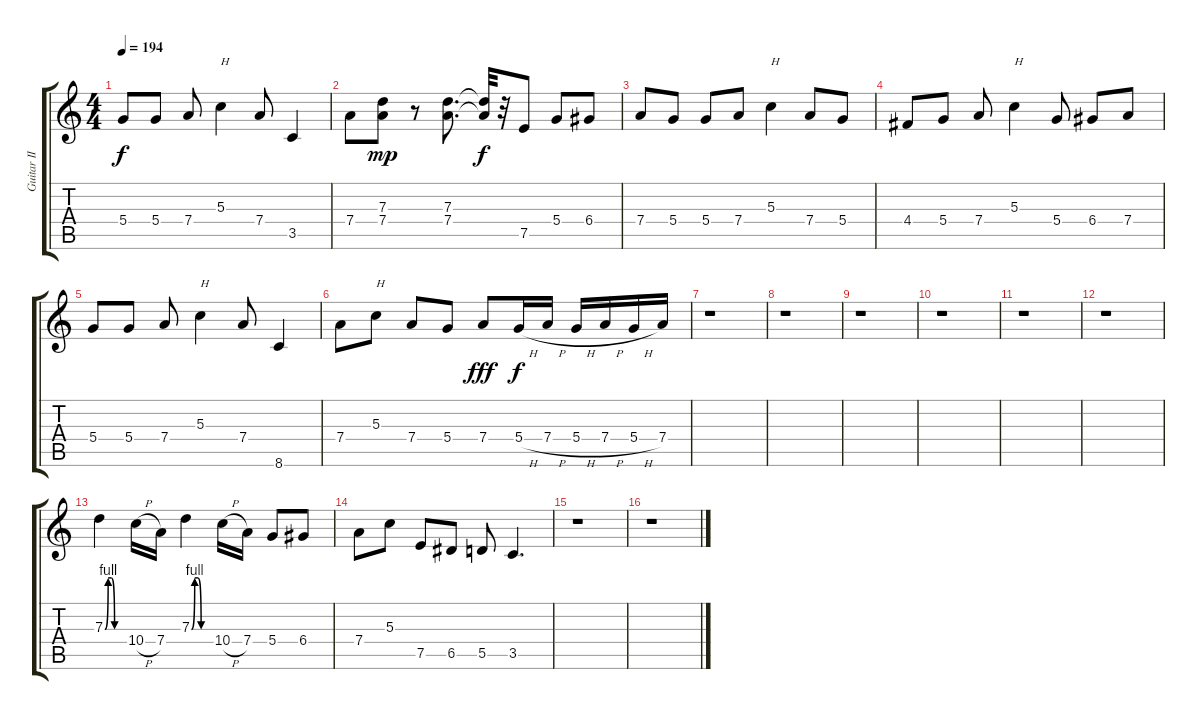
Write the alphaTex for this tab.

\track ("Guitar II" "Guitar II") {instrument overdrivenguitar}
\staff {score tabs}
\tuning (E4 B3 G3 D3 A2 E2) {hide}
\ts (4 4)
\tempo 194
\clef g2
\ks c
5.4.8{dy f} 5.4.8 7.4.8 5.3.4{txt "H"} 7.4.8 3.5.4 |
7.4.8 (7.3 7.4).8{dy mp} r.8 (7.3 7.4).8{d} (7.3{t} 7.4{t}).32{dy f} r.32 7.5.8 5.4.8 6.4.8 |
7.4.8 5.4.8 5.4.8 7.4.8 5.3.4{txt "H"} 7.4.8 5.4.8 |
4.4.8 5.4.8 7.4.8 5.3.4{txt "H"} 5.4.8 6.4.8 7.4.8 |
5.4.8 5.4.8 7.4.8 5.3.4{txt "H"} 7.4.8 8.6.4 |
7.4.8 5.3.8{txt "H"} 7.4.8 5.4.8 7.4.8{dy fff} 5.4{h}.16{dy f} 7.4{h}.16 5.4{h}.16 7.4{h}.16 5.4{h}.16 7.4.16 |
r.1 |
r.1 |
r.1 |
r.1 |
r.1 |
r.1 |
7.3{be (custom 0 0 10 4 20 4 30 0 60 0)}.4 10.4{h}.16 7.4.16 7.3{be (custom 0 0 10 4 20 4 30 0 60 0)}.4 10.4{h}.16 7.4.16 5.4.8 6.4.8 |
7.4.8 5.3.8 7.5.8 6.5.8 5.5.8 3.5.4{d} |
r.1 |
r.1
